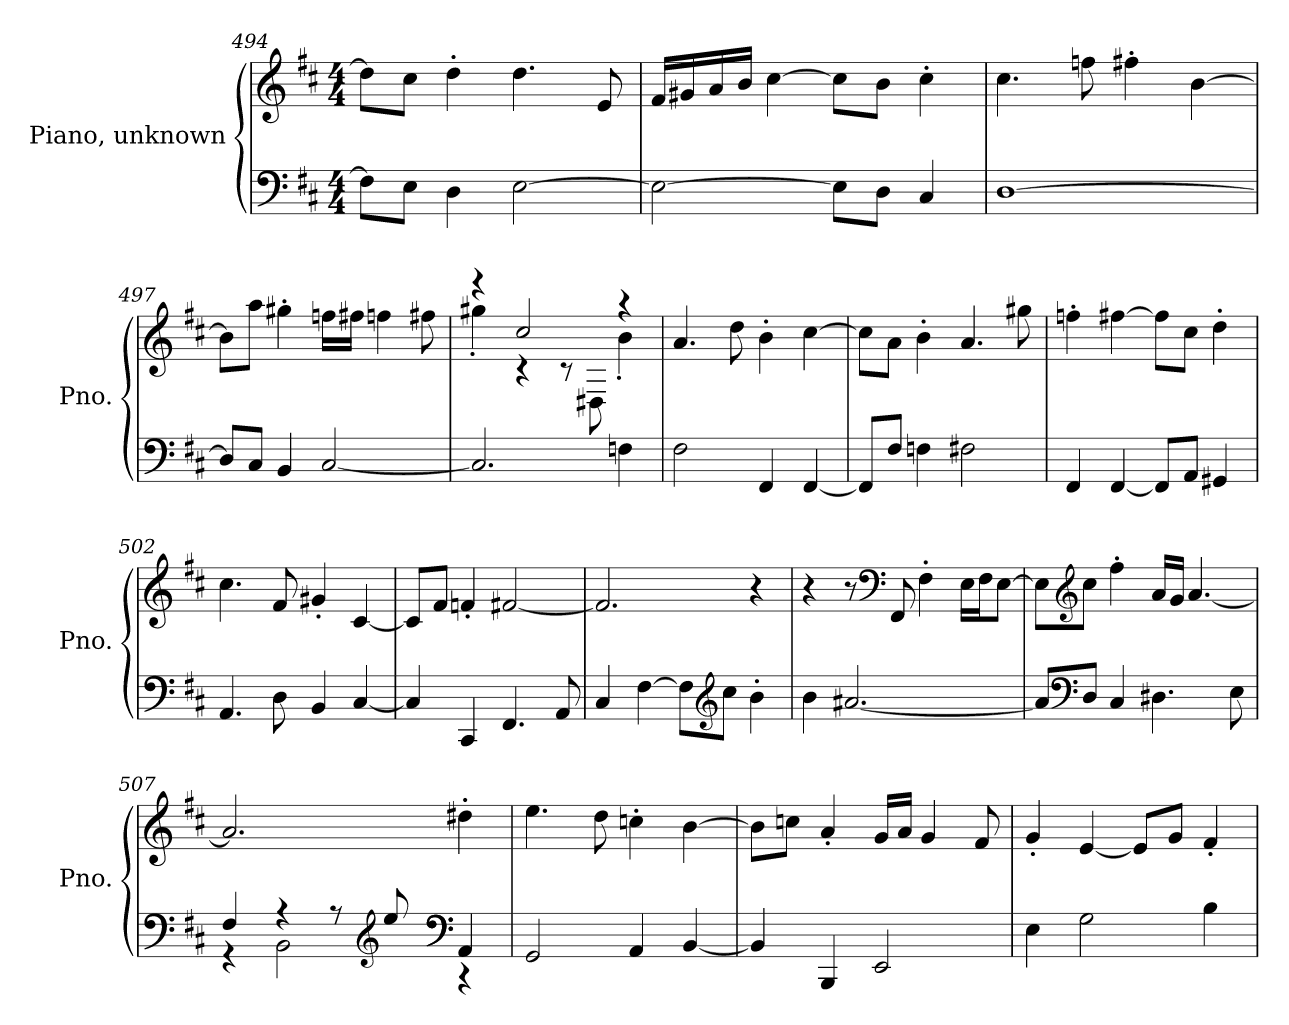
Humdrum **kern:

**kern	**kern
*part1	*part1
*staff2	*staff1
*I"Piano, unknown	*
*I'Pno.	*
*clefF4	*clefG2
*k[f#c#]	*k[f#c#]
*M4/4	*M4/4
=494	=494
8F#\L]	8dd\L]
8E\J	8cc#\J
4D\	4dd'\
[2E\	4.dd\
.	8e/
=495	=495
2E\_	16f#/LL
.	16g#X/
.	16a/
.	16b/JJ
.	[4cc#\
8E\L]	8cc#\L]
8D\J	8b\J
4C#/	4cc#'\
=496	=496
[1D	4.cc#\
.	8ffn\
.	4ff#X'\
.	[4b\
!!LO:LB:g=z
=497	=497
8D/L]	8b\L]
8C#/J	8aa\J
4BB/	4gg#X'\
[2C#/	16ffn\LL
.	16ff#X\JJ
.	4ffn\
.	8ff#X\
=498	=498
*	*^
2.C#/]	4r	4gg#X'\
.	2cc#/	4r
.	.	8r
.	.	8D#X\
4Fn\	4r	4b'\
*	*v	*v
=499	=499
2F#\	4.a/
.	8dd\
4FF#/	4b'\
[4FF#/	[4cc#\
=500	=500
8FF#/L]	8cc#\L]
8F#/J	8a\J
4Fn\	4b'\
2F#X\	4.a/
.	8gg#X\
=501	=501
4FF#/	4ffn'\
[4FF#/	[4ff#X\
8FF#/L]	8ff#\L]
8AA/J	8cc#\J
4GG#X/	4dd'\
!!LO:LB:g=z
=502	=502
4.AA/	4.cc#\
8D\	8f#/
4BB/	4g#X'/
[4C#/	[4c#/
=503	=503
4C#/]	8c#/L]
.	8f#/J
4CC#/	4fn'/
4.FF#/	[2f#X/
8AA/	.
=504	=504
4C#/	2.f#/]
[4F#\	.
8F#\L]	.
*clefG2	*
8cc#\J	.
4b'\	4r
=505	=505
4b\	4r
[2.a#X/	8r
*	*clefF4
.	8FF#/
.	4F#'\
.	16E\LL
.	16F#\J
.	[8E\J
=506	=506
8a#/L]	8E\L]
*clefF4	*clefG2
8D/J	8cc#\J
4C#/	4ff#'\
4.D#X\	16a/LL
.	16g/JJ
.	[4.a/
8E\	.
!!LO:LB:g=z
=507	=507
*^	*
4F#/	4r	2.a/]
4r	2BB\	.
8r	.	.
*clefG2	*	*
8ee/	.	.
*clefF4	*	*
4AA/	4r	4dd#X'\
*v	*v	*
=508	=508
2GG/	4.ee\
.	8dd\
4AA/	4ccn'\
[4BB/	[4b\
=509	=509
4BB/]	8b\L]
.	8ccn\J
4BBB/	4a'/
2EE/	16g/LL
.	16a/JJ
.	4g/
.	8f#/
=510	=510
4E\	4g'/
2G\	[4e/
.	8e/L]
.	8g/J
4B\	4f#'/
=	=
*-	*-
